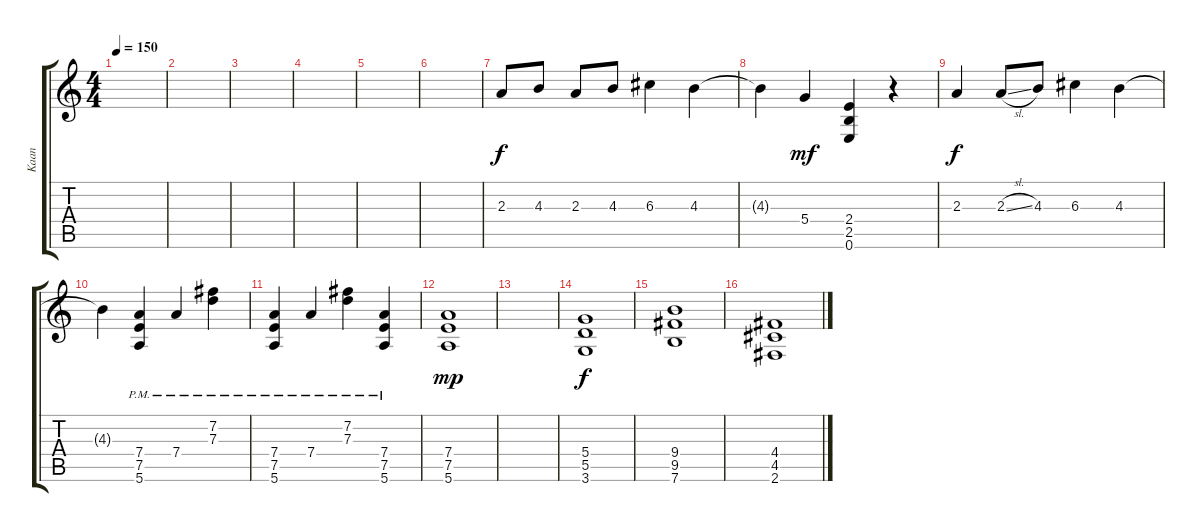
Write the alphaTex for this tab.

\track ("Kaan" "Kaan") {instrument overdrivenguitar}
\staff {score tabs}
\tuning (E4 B3 G3 D3 A2 E2) {hide}
\ts (4 4)
\tempo 150
\clef g2
\ks c
|
|
|
|
|
|
2.3.8{dy f} 4.3.8 2.3.8 4.3.8 6.3.4 4.3.4 |
4.3{t}.4 5.4.4{dy mf} (2.4 2.5 0.6).4 r.4 |
2.3.4{dy f} 2.3{sl}.8 4.3.8 6.3.4 4.3.4 |
4.3{t}.4 (7.4{pm} 7.5{pm} 5.6{pm}).4 7.4{pm}.4 (7.2{pm} 7.3{pm}).4 |
(7.4{pm} 7.5{pm} 5.6{pm}).4 7.4{pm}.4 (7.2{pm} 7.3{pm}).4 (7.4{pm} 7.5{pm} 5.6{pm}).4 |
(7.4 7.5 5.6).1{dy mp} |
|
(5.4 5.5 3.6).1{dy f} |
(9.4 9.5 7.6).1 |
(4.4 4.5 2.6).1
